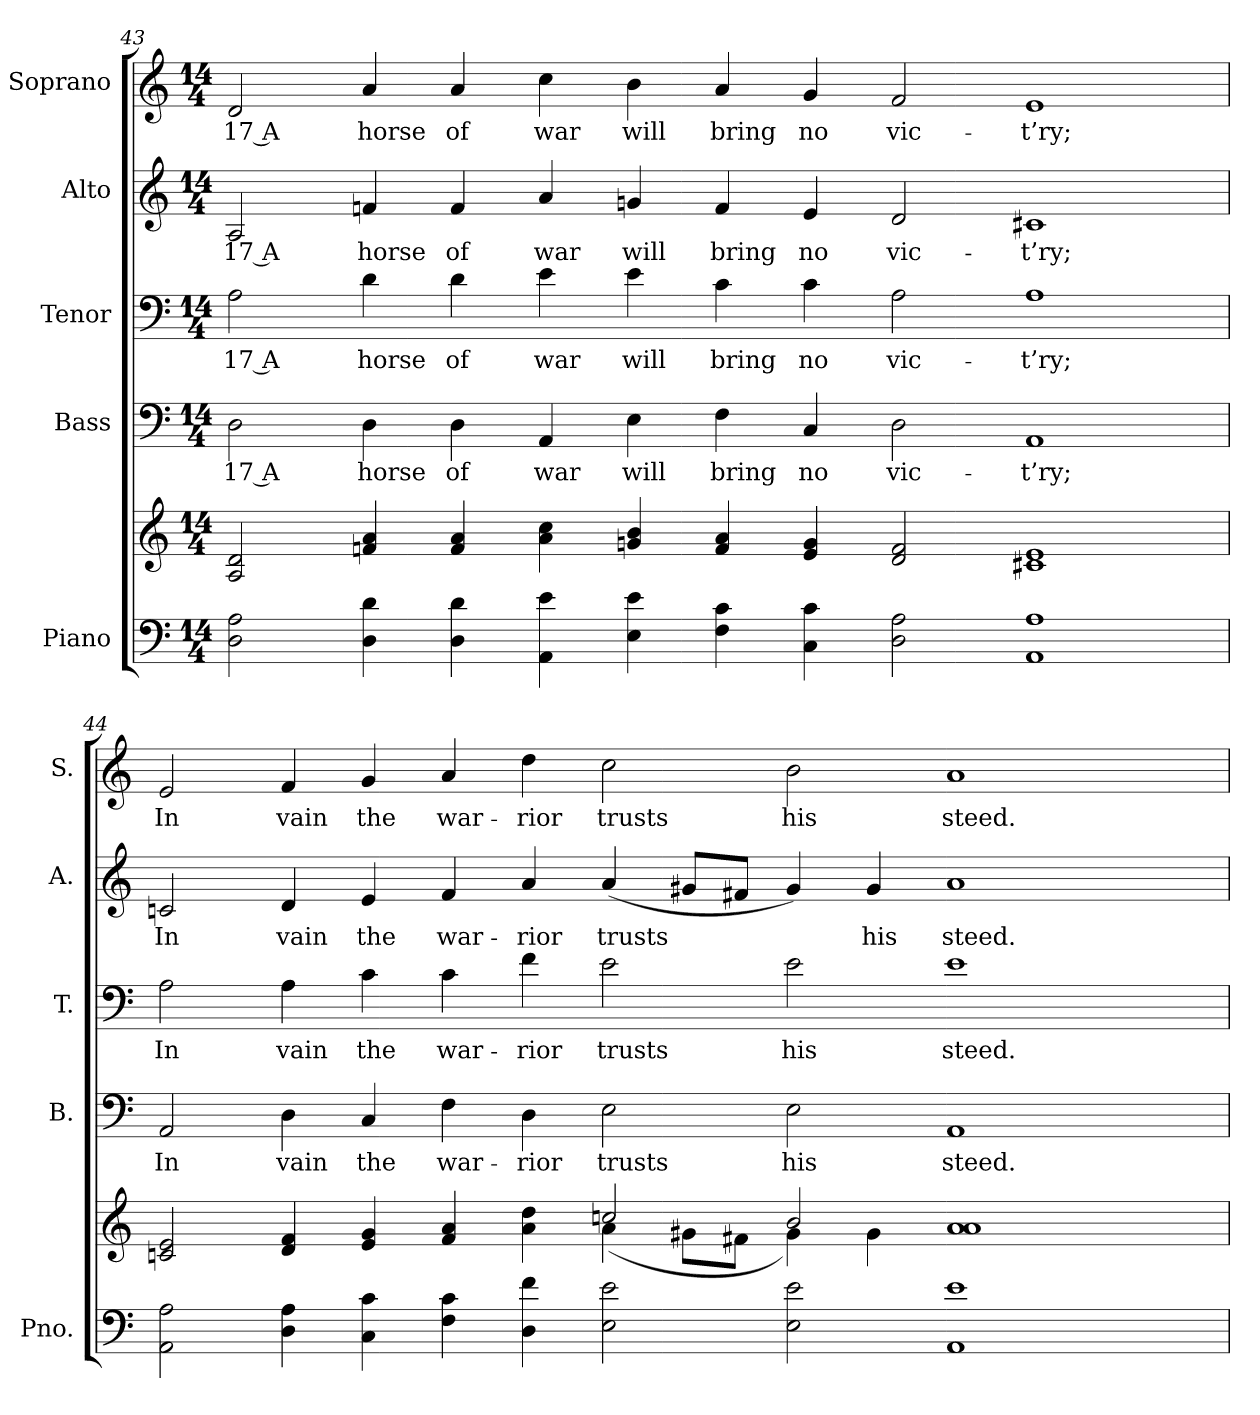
**kern	**kern	**kern	**text	**kern	**text	**kern	**text	**kern	**text
*part5	*part5	*part4	*part4	*part3	*part3	*part2	*part2	*part1	*part1
*staff6	*staff5	*staff4	*staff4	*staff3	*staff3	*staff2	*staff2	*staff1	*staff1
*I"Piano	*	*I"Bass	*	*I"Tenor	*	*I"Alto	*	*I"Soprano	*
*I'Pno.	*	*I'B.	*	*I'T.	*	*I'A.	*	*I'S.	*
!!LO:PB:g=z
*clefF4	*clefG2	*clefF4	*	*clefF4	*	*clefG2	*	*clefG2	*
*k[]	*k[]	*k[]	*	*k[]	*	*k[]	*	*k[]	*
*C:	*C:	*C:	*	*C:	*	*C:	*	*C:	*
*M14/4	*M14/4	*M14/4	*	*M14/4	*	*M14/4	*	*M14/4	*
=43	=43	=43	=43	=43	=43	=43	=43	=43	=43
!	!	!	!LO:LY:b:color=#000000	!	!	!	!	!	!
!	!	!	!	!	!LO:LY:b:color=#000000	!	!	!	!
!	!	!	!	!	!	!	!LO:LY:b:color=#000000	!	!
!	!	!	!	!	!	!	!	!	!LO:LY:b:color=#000000
2Di\ 2Ai	2Ai/ 2di	2Di\	17 A	2Ai\	17 A	2Ai/	17 A	2di/	17 A
!	!	!	!LO:LY:b:color=#000000	!	!	!	!	!	!
!	!	!	!	!	!LO:LY:b:color=#000000	!	!	!	!
!	!	!	!	!	!	!	!LO:LY:b:color=#000000	!	!
!	!	!	!	!	!	!	!	!	!LO:LY:b:color=#000000
4Di\ 4di	4fni/ 4ai	4Di\	horse	4di\	horse	4fni/	horse	4ai/	horse
!	!	!	!LO:LY:b:color=#000000	!	!	!	!	!	!
!	!	!	!	!	!LO:LY:b:color=#000000	!	!	!	!
!	!	!	!	!	!	!	!LO:LY:b:color=#000000	!	!
!	!	!	!	!	!	!	!	!	!LO:LY:b:color=#000000
4Di\ 4di	4fi/ 4ai	4Di\	of	4di\	of	4fi/	of	4ai/	of
!	!	!	!LO:LY:b:color=#000000	!	!	!	!	!	!
!	!	!	!	!	!LO:LY:b:color=#000000	!	!	!	!
!	!	!	!	!	!	!	!LO:LY:b:color=#000000	!	!
!	!	!	!	!	!	!	!	!	!LO:LY:b:color=#000000
4AAi\ 4ei	4ai\ 4cci	4AAi/	war	4ei\	war	4ai/	war	4cci\	war
!	!	!	!LO:LY:b:color=#000000	!	!	!	!	!	!
!	!	!	!	!	!LO:LY:b:color=#000000	!	!	!	!
!	!	!	!	!	!	!	!LO:LY:b:color=#000000	!	!
!	!	!	!	!	!	!	!	!	!LO:LY:b:color=#000000
4Ei\ 4ei	4gni/ 4bi	4Ei\	will	4ei\	will	4gni/	will	4bi\	will
!	!	!	!LO:LY:b:color=#000000	!	!	!	!	!	!
!	!	!	!	!	!LO:LY:b:color=#000000	!	!	!	!
!	!	!	!	!	!	!	!LO:LY:b:color=#000000	!	!
!	!	!	!	!	!	!	!	!	!LO:LY:b:color=#000000
4Fi\ 4ci	4fi/ 4ai	4Fi\	bring	4ci\	bring	4fi/	bring	4ai/	bring
!	!	!	!LO:LY:b:color=#000000	!	!	!	!	!	!
!	!	!	!	!	!LO:LY:b:color=#000000	!	!	!	!
!	!	!	!	!	!	!	!LO:LY:b:color=#000000	!	!
!	!	!	!	!	!	!	!	!	!LO:LY:b:color=#000000
4Ci\ 4ci	4ei/ 4gi	4Ci/	no	4ci\	no	4ei/	no	4gi/	no
!	!	!	!LO:LY:b:color=#000000	!	!	!	!	!	!
!	!	!	!	!	!LO:LY:b:color=#000000	!	!	!	!
!	!	!	!	!	!	!	!LO:LY:b:color=#000000	!	!
!	!	!	!	!	!	!	!	!	!LO:LY:b:color=#000000
2Di\ 2Ai	2di/ 2fi	2Di\	vic-	2Ai\	vic-	2di/	vic-	2fi/	vic-
!	!	!	!LO:LY:b:color=#000000	!	!	!	!	!	!
!	!	!	!	!	!LO:LY:b:color=#000000	!	!	!	!
!	!	!	!	!	!	!	!LO:LY:b:color=#000000	!	!
!	!	!	!	!	!	!	!	!	!LO:LY:b:color=#000000
1AAi 1Ai	1c#Xi 1ei	1AAi	-t’ry;	1Ai	-t’ry;	1c#Xi	-t’ry;	1ei	-t’ry;
!!LO:PB:g=z
=44	=44	=44	=44	=44	=44	=44	=44	=44	=44
*	*^	*	*	*	*	*	*	*	*
!	!	!	!	!LO:LY:b:color=#000000	!	!	!	!	!	!
!	!	!	!	!	!	!LO:LY:b:color=#000000	!	!	!	!
!	!	!	!	!	!	!	!	!LO:LY:b:color=#000000	!	!
!	!	!	!	!	!	!	!	!	!	!LO:LY:b:color=#000000
2AAi\ 2Ai	2cni/ 2ei	1ryy	2AAi/	In	2Ai\	In	2cni/	In	2ei/	In
!	!	!	!	!LO:LY:b:color=#000000	!	!	!	!	!	!
!	!	!	!	!	!	!LO:LY:b:color=#000000	!	!	!	!
!	!	!	!	!	!	!	!	!LO:LY:b:color=#000000	!	!
!	!	!	!	!	!	!	!	!	!	!LO:LY:b:color=#000000
4Di\ 4Ai	4di/ 4fi	.	4Di\	vain	4Ai\	vain	4di/	vain	4fi/	vain
!	!	!	!	!LO:LY:b:color=#000000	!	!	!	!	!	!
!	!	!	!	!	!	!LO:LY:b:color=#000000	!	!	!	!
!	!	!	!	!	!	!	!	!LO:LY:b:color=#000000	!	!
!	!	!	!	!	!	!	!	!	!	!LO:LY:b:color=#000000
4Ci\ 4ci	4ei/ 4gi	.	4Ci/	the	4ci\	the	4ei/	the	4gi/	the
!	!	!	!	!LO:LY:b:color=#000000	!	!	!	!	!	!
!	!	!	!	!	!	!LO:LY:b:color=#000000	!	!	!	!
!	!	!	!	!	!	!	!	!LO:LY:b:color=#000000	!	!
!	!	!	!	!	!	!	!	!	!	!LO:LY:b:color=#000000
4Fi\ 4ci	4fi/ 4ai	2ryy	4Fi\	war-	4ci\	war-	4fi/	war-	4ai/	war-
!	!	!	!	!LO:LY:b:color=#000000	!	!	!	!	!	!
!	!	!	!	!	!	!LO:LY:b:color=#000000	!	!	!	!
!	!	!	!	!	!	!	!	!LO:LY:b:color=#000000	!	!
!	!	!	!	!	!	!	!	!	!	!LO:LY:b:color=#000000
4Di\ 4fi	4ai\ 4ddi	.	4Di\	-rior	4fi\	-rior	4ai/	-rior	4ddi\	-rior
!	!	!	!	!LO:LY:b:color=#000000	!	!	!	!	!	!
!	!	!	!	!	!	!LO:LY:b:color=#000000	!	!	!	!
!	!	!	!	!	!	!	!	!LO:LY:b:color=#000000	!	!
!	!	!	!	!	!	!	!	!	!	!LO:LY:b:color=#000000
2Ei\ 2ei	2ccni/	(4ai\	2Ei\	trusts	2ei\	trusts	(4ai/	trusts	2cci\	trusts
.	.	8g#Xi\L	.	.	.	.	8g#Xi/L	.	.	.
.	.	8f#Xi\J	.	.	.	.	8f#Xi/J	.	.	.
!	!	!	!	!LO:LY:b:color=#000000	!	!	!	!	!	!
!	!	!	!	!	!	!LO:LY:b:color=#000000	!	!	!	!
!	!	!	!	!	!	!	!	!	!	!LO:LY:b:color=#000000
2Ei\ 2ei	2bi/	4g#i\)	2Ei\	his	2ei\	his	4g#i/)	.	2bi\	his
!	!	!	!	!	!	!	!	!LO:LY:b:color=#000000	!	!
.	.	4g#i\	.	.	.	.	4g#i/	his	.	.
!	!	!	!	!LO:LY:b:color=#000000	!	!	!	!	!	!
!	!	!	!	!	!	!LO:LY:b:color=#000000	!	!	!	!
!	!	!	!	!	!	!	!	!LO:LY:b:color=#000000	!	!
!	!	!	!	!	!	!	!	!	!	!LO:LY:b:color=#000000
1AAi 1ei	1ai 1ai	4ryy	1AAi	steed.	1ei	steed.	1ai	steed.	1ai	steed.
.	.	4ryy	.	.	.	.	.	.	.	.
.	.	2ryy	.	.	.	.	.	.	.	.
*	*v	*v	*	*	*	*	*	*	*	*
=	=	=	=	=	=	=	=	=	=
*-	*-	*-	*-	*-	*-	*-	*-	*-	*-
